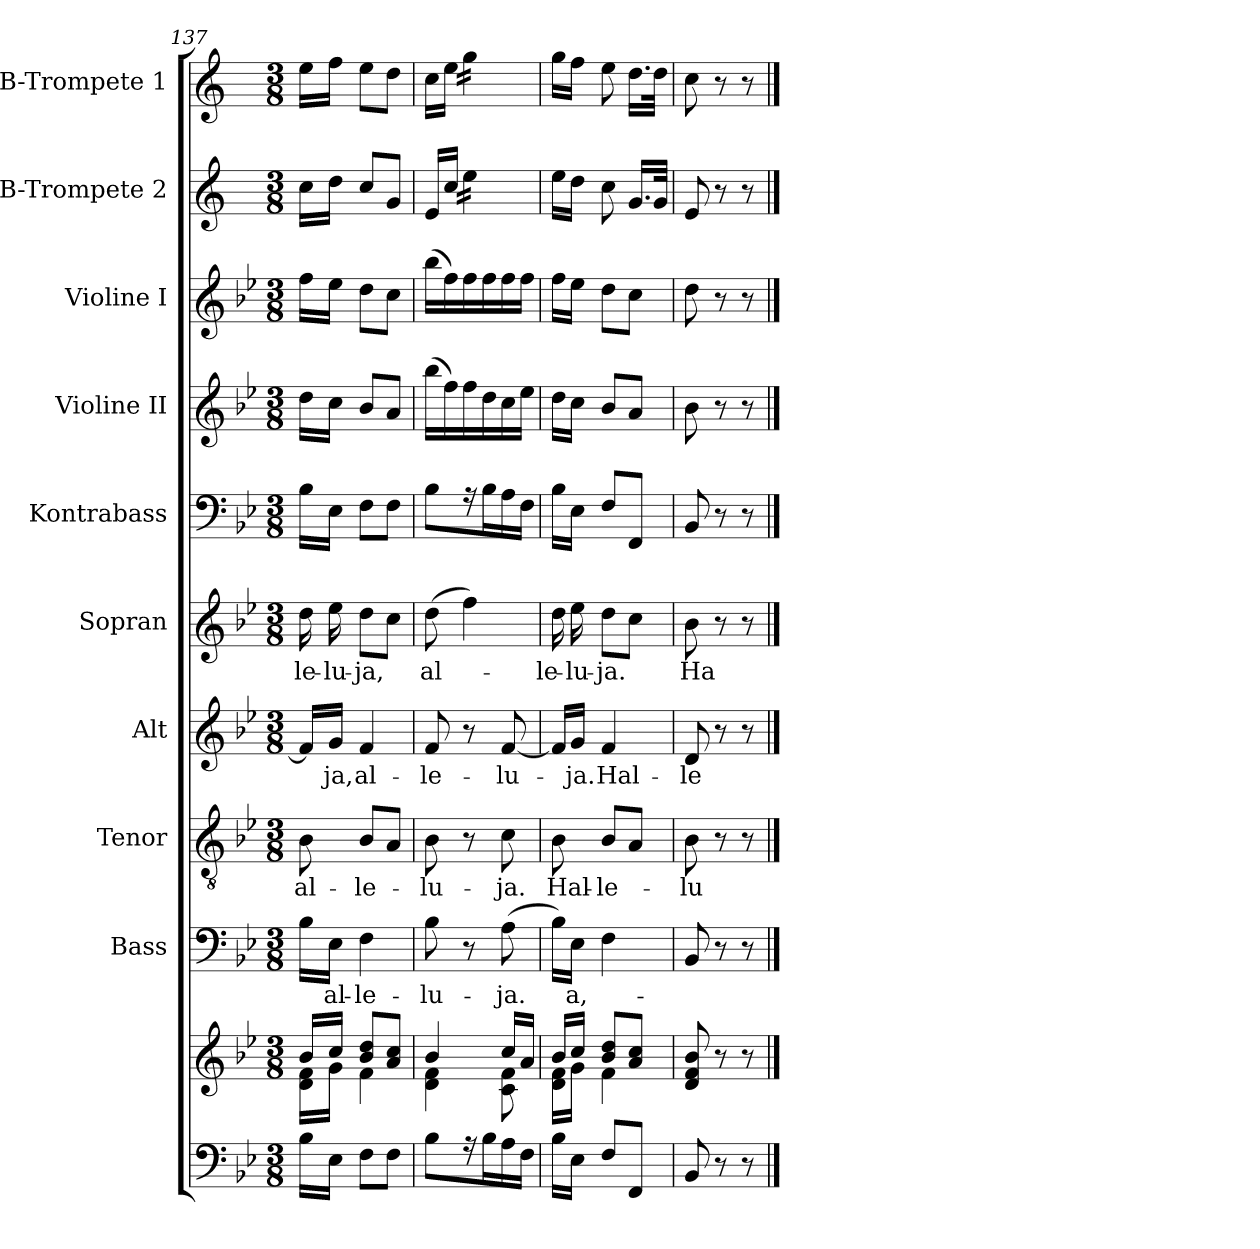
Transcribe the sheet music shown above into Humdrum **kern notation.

**kern	**kern	**kern	**text	**kern	**text	**kern	**text	**kern	**text	**kern	**kern	**kern	**kern	**kern
*part10	*part10	*part9	*part9	*part8	*part8	*part7	*part7	*part6	*part6	*part5	*part4	*part3	*part2	*part1
*staff11	*staff10	*staff9	*staff9	*staff8	*staff8	*staff7	*staff7	*staff6	*staff6	*staff5	*staff4	*staff3	*staff2	*staff1
*	*	*I"Bass	*	*I"Tenor	*	*I"Alt	*	*I"Sopran	*	*I"Kontrabass	*I"Violine II	*I"Violine I	*I"B-Trompete 2	*I"B-Trompete 1
*	*	*I'B.	*	*I'T.	*	*I'A.	*	*I'S.	*	*I'Kb.	*I'Vl. II	*I'Vl. I	*I'B Trp. 2	*I'B Trp. 1
*clefF4	*clefG2	*clefF4	*	*clefGv2	*	*clefG2	*	*clefG2	*	*clefF4	*clefG2	*clefG2	*clefG2	*clefG2
*	*	*	*	*	*	*	*	*	*	*ITrd7c12	*	*	*ITrd1c2	*ITrd1c2
*k[b-e-]	*k[b-e-]	*k[b-e-]	*	*k[b-e-]	*	*k[b-e-]	*	*k[b-e-]	*	*k[b-e-]	*k[b-e-]	*k[b-e-]	*k[b-e-]	*k[b-e-]
*B-:	*B-:	*B-:	*	*B-:	*	*B-:	*	*B-:	*	*B-:	*B-:	*B-:	*B-:	*B-:
*M3/8	*M3/8	*M3/8	*	*M3/8	*	*M3/8	*	*M3/8	*	*M3/8	*M3/8	*M3/8	*M3/8	*M3/8
=137	=137	=137	=137	=137	=137	=137	=137	=137	=137	=137	=137	=137	=137	=137
*	*^	*	*	*	*	*	*	*	*	*	*	*	*	*
!	!	!	!	!	!	!LO:LY:b	!	!	!	!LO:LY:b	!	!	!	!	!
16B-\LL	16b-/LL	16d\ 16f\LL	16B-\LL	.	8B-\	al-	16f/LL]	.	16dd\	-le-	16BB-\LL	16dd\LL	16ff\LL	16b-\LL	16dd\LL
!	!	!	!	!LO:LY:b	!	!	!	!LO:LY:b	!	!LO:LY:b	!	!	!	!	!
16E-\JJ	16cc/JJ	16g\JJ	16E-\JJ	al-	.	.	16g/JJ	-ja,	16ee-\	-lu-	16EE-\JJ	16cc\JJ	16ee-\JJ	16cc\JJ	16ee-\JJ
!	!	!	!	!LO:LY:b	!	!LO:LY:b	!	!LO:LY:b	!	!LO:LY:b	!	!	!	!	!
8F\L	8b-/ 8dd/L	4f\	4F\	-le-	8B-/L	-le-	4f/	al-	8dd\L	-ja,	8FF\L	8b-/L	8dd\L	8b-/L	8dd\L
8F\J	8a/ 8cc/J	.	.	.	8A/J	.	.	.	8cc\J	.	8FF\J	8a/J	8cc\J	8f/J	8cc\J
=138	=138	=138	=138	=138	=138	=138	=138	=138	=138	=138	=138	=138	=138	=138	=138
!	!	!	!	!LO:LY:b	!	!LO:LY:b	!	!LO:LY:b	!	!LO:LY:b	!	!	!	!	!
8B-\L	4b-/	4d\ 4f\	8B-\	-lu-	8B-\	-lu-	8f/	-le-	(>8dd\	al-	8BB-\L	(>16bb-\LL	(>16bb-\LL	16d/LL	16b-\LL
.	.	.	.	.	.	.	.	.	.	.	.	16ff\)	16ff\)	16b-/JJ	16dd\JJ
*	*	*	*	*	*	*	*	*	*	*	*	*	*	*tremolo	*
*	*	*	*	*	*	*	*	*	*	*	*	*	*	*	*tremolo
16r	.	.	8r	.	8r	.	8r	.	4ff\)	.	16r	16ff\	16ff\	16dd\LL	16ff\LL
16B-\L	.	.	.	.	.	.	.	.	.	.	16BB-\L	16dd\	16ff\	16dd\	16ff\
!	!	!	!	!LO:LY:b	!	!LO:LY:b	!	!LO:LY:b	!	!	!	!	!	!	!
16A\	16cc/LL	8c\ 8f\	(>8A\	-ja.	8c\	-ja.	[8f/	-lu-	.	.	16AA\	16cc\	16ff\	16dd\	16ff\
16F\JJ	16a/JJ	.	.	.	.	.	.	.	.	.	16FF\JJ	16ee-\JJ	16ff\JJ	16dd\JJ	16ff\JJ
*	*	*	*	*	*	*	*	*	*	*	*	*	*	*	*Xtremolo
*	*	*	*	*	*	*	*	*	*	*	*	*	*	*Xtremolo	*
=139	=139	=139	=139	=139	=139	=139	=139	=139	=139	=139	=139	=139	=139	=139	=139
!	!	!	!	!	!	!LO:LY:b	!	!	!	!LO:LY:b	!	!	!	!	!
16B-\LL	16b-/LL	16d\ 16f\LL	16B-\LL)	.	8B-\	Hal-	16f/LL]	.	16dd\	-le-	16BB-\LL	16dd\LL	16ff\LL	16dd\LL	16ff\LL
!	!	!	!	!LO:LY:b	!	!	!	!LO:LY:b	!	!LO:LY:b	!	!	!	!	!
16E-\JJ	16cc/JJ	16g\JJ	16E-\JJ	a,-	.	.	16g/JJ	-ja.	16ee-\	-lu-	16EE-\JJ	16cc\JJ	16ee-\JJ	16cc\JJ	16ee-\JJ
!	!	!	!	!	!	!LO:LY:b	!	!LO:LY:b	!	!LO:LY:b	!	!	!	!	!
8F/L	8b-/ 8dd/L	4f\	4F\	.	8B-/L	-le-	4f/	Hal-	8dd\L	-ja.	8FF/L	8b-/L	8dd\L	8b-\	8dd\
8FF/J	8a/ 8cc/J	.	.	.	8A/J	.	.	.	8cc\J	.	8FFF/J	8a/J	8cc\J	16.f/LL	16.cc\LL
.	.	.	.	.	.	.	.	.	.	.	.	.	.	32f/JJk	32cc\JJk
*	*v	*v	*	*	*	*	*	*	*	*	*	*	*	*	*
=140	=140	=140	=140	=140	=140	=140	=140	=140	=140	=140	=140	=140	=140	=140
!	!	!	!	!	!LO:LY:b	!	!LO:LY:b	!	!LO:LY:b	!	!	!	!	!
8BB-/	8d/ 8f/ 8b-/	8BB-/	.	8B-\	-lu-	8d/	-le-	8b-\	Ha-	8BBB-/	8b-\	8dd\	8d/	8b-\
8r	8r	8r	.	8r	.	8r	.	8r	.	8r	8r	8r	8r	8r
8r	8r	8r	.	8r	.	8r	.	8r	.	8r	8r	8r	8r	8r
==	==	==	==	==	==	==	==	==	==	==	==	==	==	==
*-	*-	*-	*-	*-	*-	*-	*-	*-	*-	*-	*-	*-	*-	*-
